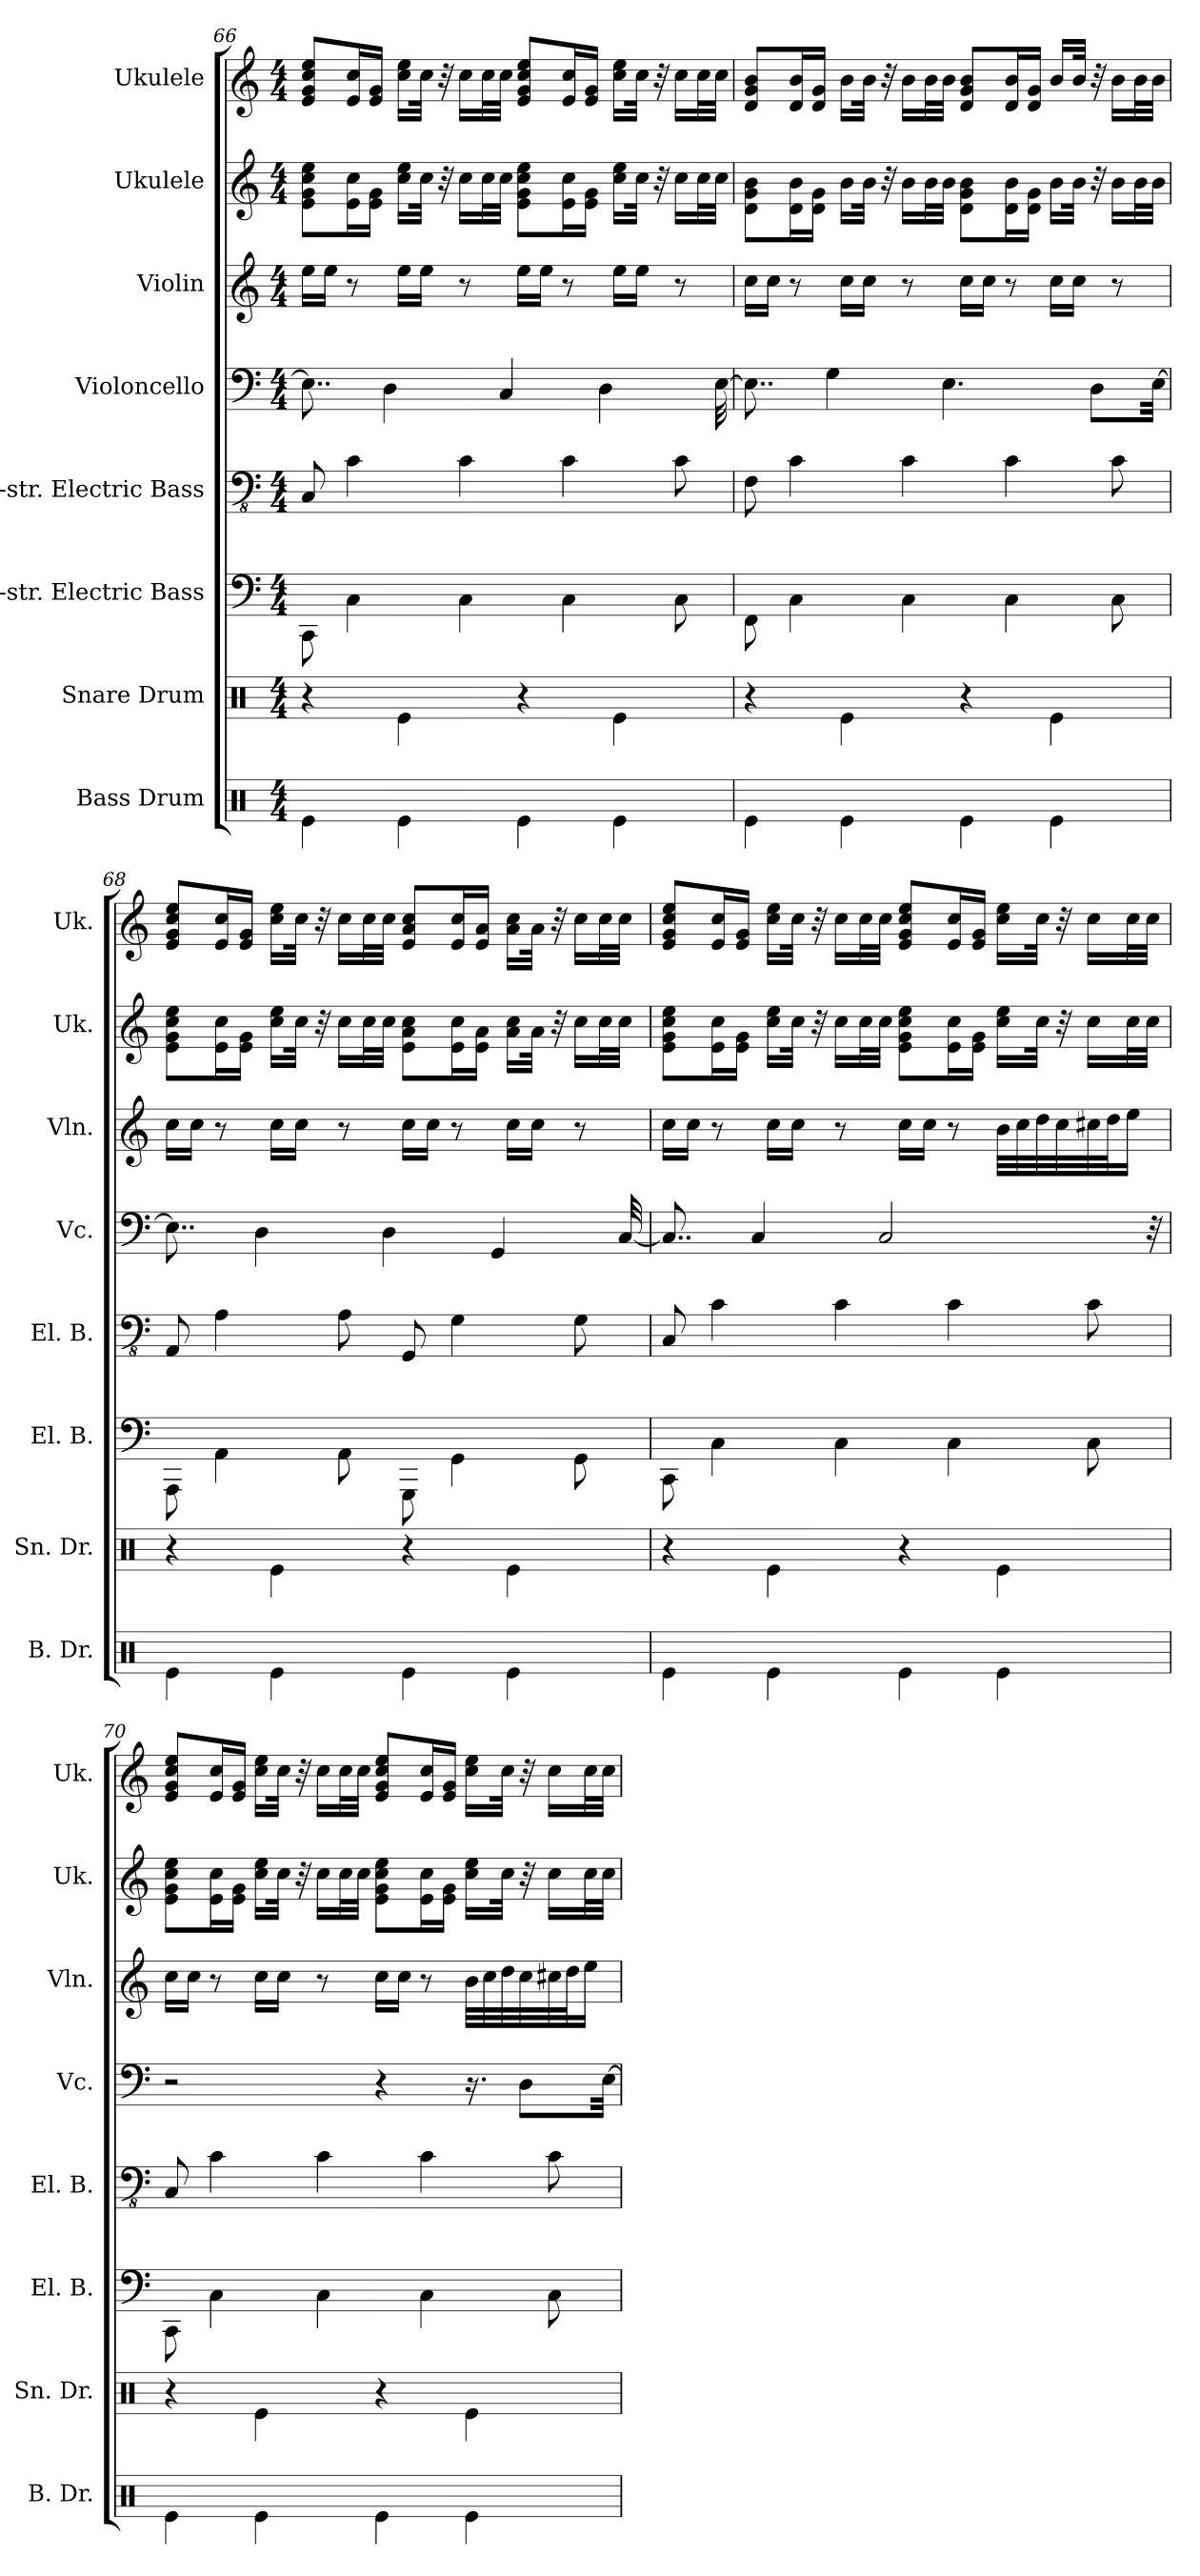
**kern	**kern	**kern	**kern	**kern	**kern	**kern	**kern
*part8	*part7	*part6	*part5	*part4	*part3	*part2	*part1
*staff8	*staff7	*staff6	*staff5	*staff4	*staff3	*staff2	*staff1
*I"Bass Drum	*I"Snare Drum	*I"5-str. Electric Bass	*I"5-str. Electric Bass	*I"Violoncello	*I"Violin	*I"Ukulele	*I"Ukulele
*I'B. Dr.	*I'Sn. Dr.	*I'El. B.	*I'El. B.	*I'Vc.	*I'Vln.	*I'Uk.	*I'Uk.
*clefX	*clefX	*	*clefFv4	*clefF4	*clefG2	*	*clefG2
*k[]	*k[]	*k[]	*k[]	*k[]	*k[]	*k[]	*k[]
*M4/4	*M4/4	*M4/4	*M4/4	*M4/4	*M4/4	*M4/4	*M4/4
=66	=66	=66	=66	=66	=66	=66	=66
4Re\	4r	8CC\	8CC/	8..E\]	16ee\LL	8e\ 8g\ 8cc\ 8ee\L	8e/ 8g/ 8cc/ 8ee/L
.	.	.	.	.	16ee\JJ	.	.
.	.	4C\	4C\	.	8r	16e\ 16cc\L	16e/ 16cc/L
.	.	.	.	.	.	16e\ 16g\JJ	16e/ 16g/JJ
.	.	.	.	4D\	.	.	.
4Re\	4Re\	.	.	.	16ee\LL	16cc\ 16ee\LL	16cc\ 16ee\LL
.	.	.	.	.	16ee\JJ	32cc\JJk	32cc\JJk
.	.	.	.	.	.	32r	32r
.	.	4C\	4C\	.	8r	16cc\LL	16cc\LL
.	.	.	.	.	.	32cc\L	32cc\L
.	.	.	.	4C/	.	32cc\JJJ	32cc\JJJ
4Re\	4r	.	.	.	16ee\LL	8e\ 8g\ 8cc\ 8ee\L	8e/ 8g/ 8cc/ 8ee/L
.	.	.	.	.	16ee\JJ	.	.
.	.	4C\	4C\	.	8r	16e\ 16cc\L	16e/ 16cc/L
.	.	.	.	.	.	16e\ 16g\JJ	16e/ 16g/JJ
.	.	.	.	4D\	.	.	.
4Re\	4Re\	.	.	.	16ee\LL	16cc\ 16ee\LL	16cc\ 16ee\LL
.	.	.	.	.	16ee\JJ	32cc\JJk	32cc\JJk
.	.	.	.	.	.	32r	32r
.	.	8C\	8C\	.	8r	16cc\LL	16cc\LL
.	.	.	.	.	.	32cc\L	32cc\L
.	.	.	.	[32E\	.	32cc\JJJ	32cc\JJJ
!!LO:PB:g=z
=67	=67	=67	=67	=67	=67	=67	=67
4Re\	4r	8FF\	8FF\	8..E\]	16cc\LL	8d\ 8g\ 8b\L	8d/ 8g/ 8b/L
.	.	.	.	.	16cc\JJ	.	.
.	.	4C\	4C\	.	8r	16d\ 16b\L	16d/ 16b/L
.	.	.	.	.	.	16d\ 16g\JJ	16d/ 16g/JJ
.	.	.	.	4G\	.	.	.
4Re\	4Re\	.	.	.	16cc\LL	16b\LL	16b\LL
.	.	.	.	.	16cc\JJ	32b\JJk	32b\JJk
.	.	.	.	.	.	32r	32r
.	.	4C\	4C\	.	8r	16b\LL	16b\LL
.	.	.	.	.	.	32b\L	32b\L
.	.	.	.	4.E\	.	32b\JJJ	32b\JJJ
4Re\	4r	.	.	.	16cc\LL	8d\ 8g\ 8b\L	8d/ 8g/ 8b/L
.	.	.	.	.	16cc\JJ	.	.
.	.	4C\	4C\	.	8r	16d\ 16b\L	16d/ 16b/L
.	.	.	.	.	.	16d\ 16g\JJ	16d/ 16g/JJ
4Re\	4Re\	.	.	.	16cc\LL	16b\LL	16b/LL
.	.	.	.	.	16cc\JJ	32b\JJk	32b/JJk
.	.	.	.	8D\L	.	32r	32r
.	.	8C\	8C\	.	8r	16b\LL	16b\LL
.	.	.	.	.	.	32b\L	32b\L
.	.	.	.	[32E\Jkk	.	32b\JJJ	32b\JJJ
=68	=68	=68	=68	=68	=68	=68	=68
4Re\	4r	8AAA\	8AAA/	8..E\]	16cc\LL	8e\ 8g\ 8cc\ 8ee\L	8e/ 8g/ 8cc/ 8ee/L
.	.	.	.	.	16cc\JJ	.	.
.	.	4AA\	4AA\	.	8r	16e\ 16cc\L	16e/ 16cc/L
.	.	.	.	.	.	16e\ 16g\JJ	16e/ 16g/JJ
.	.	.	.	4D\	.	.	.
4Re\	4Re\	.	.	.	16cc\LL	16cc\ 16ee\LL	16cc\ 16ee\LL
.	.	.	.	.	16cc\JJ	32cc\JJk	32cc\JJk
.	.	.	.	.	.	32r	32r
.	.	8AA\	8AA\	.	8r	16cc\LL	16cc\LL
.	.	.	.	.	.	32cc\L	32cc\L
.	.	.	.	4D\	.	32cc\JJJ	32cc\JJJ
4Re\	4r	8GGG\	8GGG/	.	16cc\LL	8e\ 8a\ 8cc\L	8e/ 8a/ 8cc/L
.	.	.	.	.	16cc\JJ	.	.
.	.	4GG\	4GG\	.	8r	16e\ 16cc\L	16e/ 16cc/L
.	.	.	.	.	.	16e\ 16a\JJ	16e/ 16a/JJ
.	.	.	.	4GG/	.	.	.
4Re\	4Re\	.	.	.	16cc\LL	16a\ 16cc\LL	16a\ 16cc\LL
.	.	.	.	.	16cc\JJ	32a\JJk	32a\JJk
.	.	.	.	.	.	32r	32r
.	.	8GG\	8GG\	.	8r	16cc\LL	16cc\LL
.	.	.	.	.	.	32cc\L	32cc\L
.	.	.	.	[32C/	.	32cc\JJJ	32cc\JJJ
!!LO:PB:g=z
=69	=69	=69	=69	=69	=69	=69	=69
4Re\	4r	8CC\	8CC/	8..C/]	16cc\LL	8e\ 8g\ 8cc\ 8ee\L	8e/ 8g/ 8cc/ 8ee/L
.	.	.	.	.	16cc\JJ	.	.
.	.	4C\	4C\	.	8r	16e\ 16cc\L	16e/ 16cc/L
.	.	.	.	.	.	16e\ 16g\JJ	16e/ 16g/JJ
.	.	.	.	4C/	.	.	.
4Re\	4Re\	.	.	.	16cc\LL	16cc\ 16ee\LL	16cc\ 16ee\LL
.	.	.	.	.	16cc\JJ	32cc\JJk	32cc\JJk
.	.	.	.	.	.	32r	32r
.	.	4C\	4C\	.	8r	16cc\LL	16cc\LL
.	.	.	.	.	.	32cc\L	32cc\L
.	.	.	.	2C/	.	32cc\JJJ	32cc\JJJ
4Re\	4r	.	.	.	16cc\LL	8e\ 8g\ 8cc\ 8ee\L	8e/ 8g/ 8cc/ 8ee/L
.	.	.	.	.	16cc\JJ	.	.
.	.	4C\	4C\	.	8r	16e\ 16cc\L	16e/ 16cc/L
.	.	.	.	.	.	16e\ 16g\JJ	16e/ 16g/JJ
4Re\	4Re\	.	.	.	32b\LLL	16cc\ 16ee\LL	16cc\ 16ee\LL
.	.	.	.	.	32cc\	.	.
.	.	.	.	.	32dd\	32cc\JJk	32cc\JJk
.	.	.	.	.	32cc\	32r	32r
.	.	8C\	8C\	.	32cc#X\	16cc\LL	16cc\LL
.	.	.	.	.	32dd\J	.	.
.	.	.	.	.	16ee\JJ	32cc\L	32cc\L
.	.	.	.	32r	.	32cc\JJJ	32cc\JJJ
=70	=70	=70	=70	=70	=70	=70	=70
4Re\	4r	8CC\	8CC/	2r	16cc\LL	8e\ 8g\ 8cc\ 8ee\L	8e/ 8g/ 8cc/ 8ee/L
.	.	.	.	.	16cc\JJ	.	.
.	.	4C\	4C\	.	8r	16e\ 16cc\L	16e/ 16cc/L
.	.	.	.	.	.	16e\ 16g\JJ	16e/ 16g/JJ
4Re\	4Re\	.	.	.	16cc\LL	16cc\ 16ee\LL	16cc\ 16ee\LL
.	.	.	.	.	16cc\JJ	32cc\JJk	32cc\JJk
.	.	.	.	.	.	32r	32r
.	.	4C\	4C\	.	8r	16cc\LL	16cc\LL
.	.	.	.	.	.	32cc\L	32cc\L
.	.	.	.	.	.	32cc\JJJ	32cc\JJJ
4Re\	4r	.	.	4r	16cc\LL	8e\ 8g\ 8cc\ 8ee\L	8e/ 8g/ 8cc/ 8ee/L
.	.	.	.	.	16cc\JJ	.	.
.	.	4C\	4C\	.	8r	16e\ 16cc\L	16e/ 16cc/L
.	.	.	.	.	.	16e\ 16g\JJ	16e/ 16g/JJ
4Re\	4Re\	.	.	16.r	32b\LLL	16cc\ 16ee\LL	16cc\ 16ee\LL
.	.	.	.	.	32cc\	.	.
.	.	.	.	.	32dd\	32cc\JJk	32cc\JJk
.	.	.	.	8D\L	32cc\	32r	32r
.	.	8C\	8C\	.	32cc#X\	16cc\LL	16cc\LL
.	.	.	.	.	32dd\J	.	.
.	.	.	.	.	16ee\JJ	32cc\L	32cc\L
.	.	.	.	[32E\Jkk	.	32cc\JJJ	32cc\JJJ
=	=	=	=	=	=	=	=
*-	*-	*-	*-	*-	*-	*-	*-
